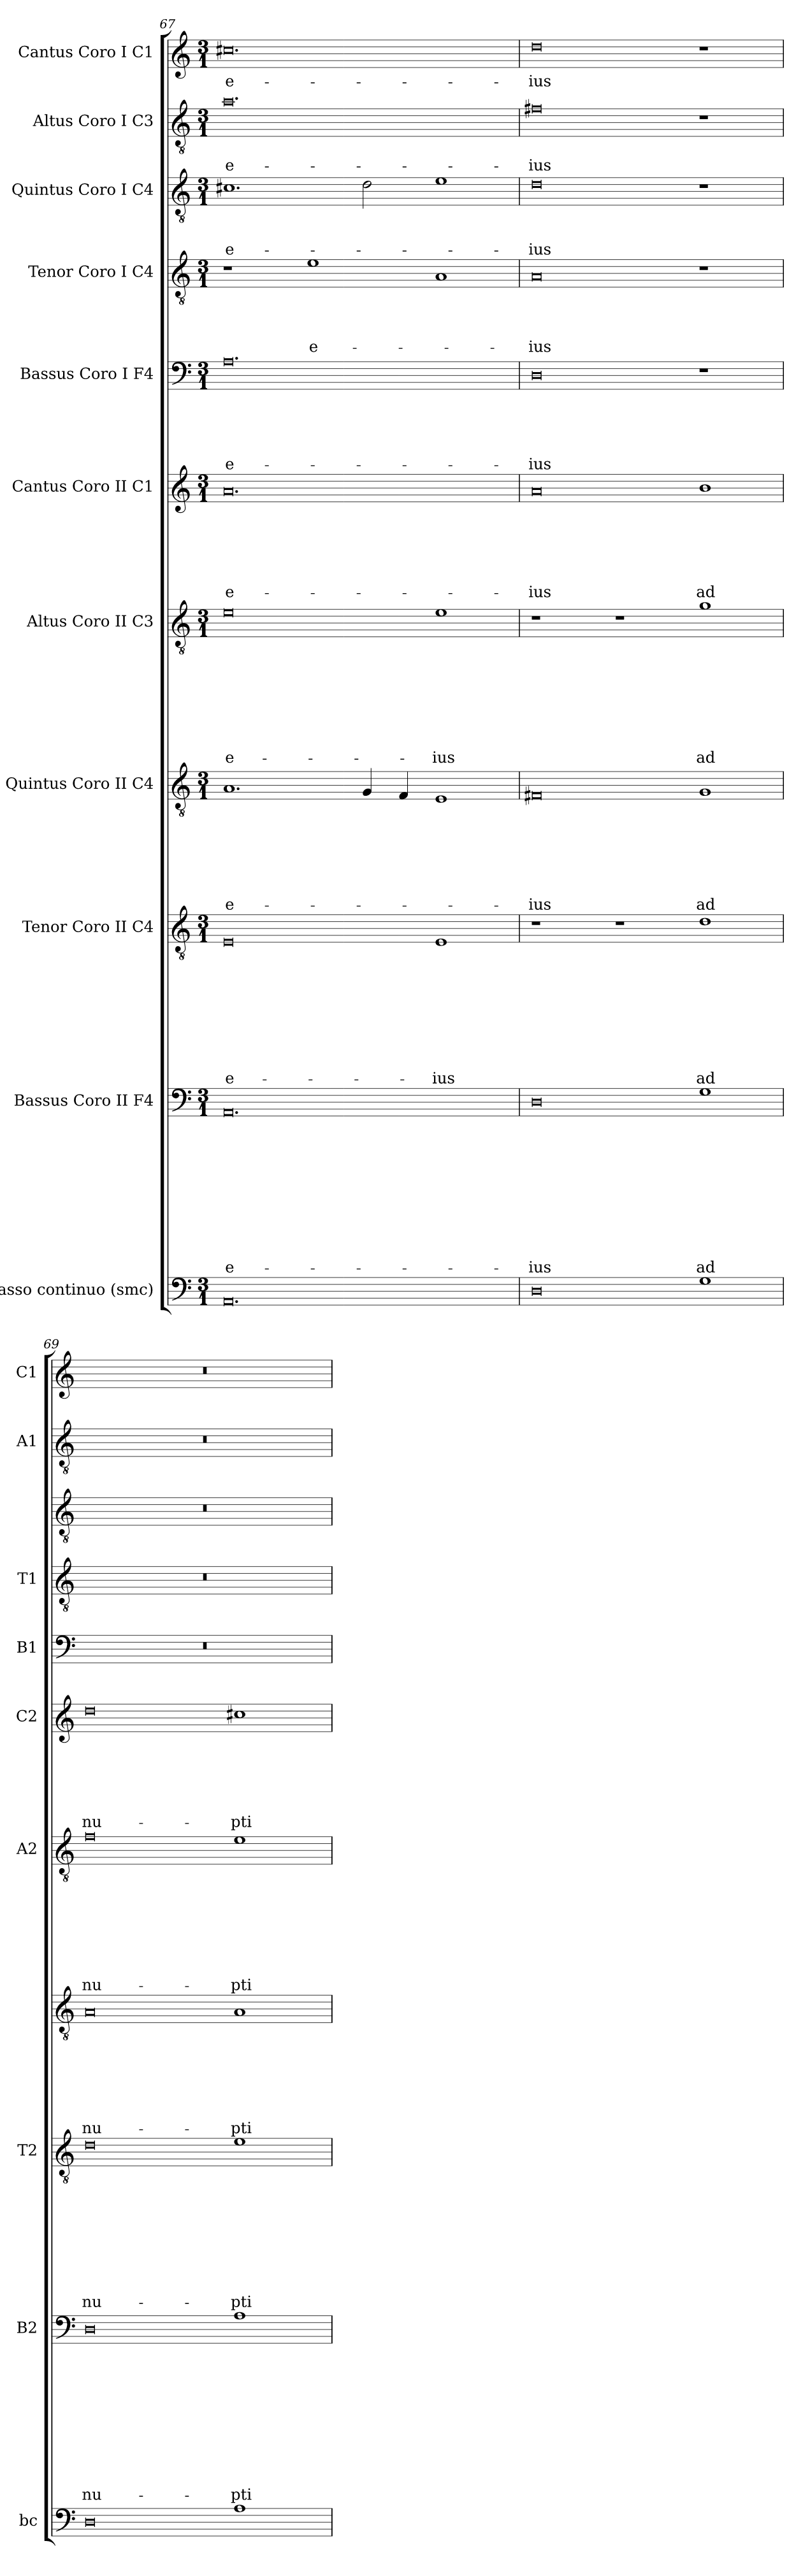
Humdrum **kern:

**kern	**kern	**text	**text	**text	**text	**text	**text	**text	**text	**text	**text	**kern	**text	**text	**text	**text	**text	**text	**text	**text	**text	**kern	**text	**text	**text	**text	**text	**text	**text	**kern	**text	**text	**text	**text	**text	**text	**text	**text	**kern	**text	**text	**text	**text	**text	**text	**kern	**text	**text	**text	**text	**text	**kern	**text	**text	**text	**text	**kern	**text	**text	**text	**kern	**text	**text	**kern	**text
*part11	*part10	*part10	*part10	*part10	*part10	*part10	*part10	*part10	*part10	*part10	*part10	*part9	*part9	*part9	*part9	*part9	*part9	*part9	*part9	*part9	*part9	*part8	*part8	*part8	*part8	*part8	*part8	*part8	*part8	*part7	*part7	*part7	*part7	*part7	*part7	*part7	*part7	*part7	*part6	*part6	*part6	*part6	*part6	*part6	*part6	*part5	*part5	*part5	*part5	*part5	*part5	*part4	*part4	*part4	*part4	*part4	*part3	*part3	*part3	*part3	*part2	*part2	*part2	*part1	*part1
*staff11	*staff10	*staff10	*staff10	*staff10	*staff10	*staff10	*staff10	*staff10	*staff10	*staff10	*staff10	*staff9	*staff9	*staff9	*staff9	*staff9	*staff9	*staff9	*staff9	*staff9	*staff9	*staff8	*staff8	*staff8	*staff8	*staff8	*staff8	*staff8	*staff8	*staff7	*staff7	*staff7	*staff7	*staff7	*staff7	*staff7	*staff7	*staff7	*staff6	*staff6	*staff6	*staff6	*staff6	*staff6	*staff6	*staff5	*staff5	*staff5	*staff5	*staff5	*staff5	*staff4	*staff4	*staff4	*staff4	*staff4	*staff3	*staff3	*staff3	*staff3	*staff2	*staff2	*staff2	*staff1	*staff1
*I"Basso continuo (smc)	*I"Bassus  Coro II F4	*	*	*	*	*	*	*	*	*	*	*I"Tenor Coro II C4	*	*	*	*	*	*	*	*	*	*I"Quintus  Coro II C4	*	*	*	*	*	*	*	*I"Altus  Coro II C3	*	*	*	*	*	*	*	*	*I"Cantus  Coro II C1	*	*	*	*	*	*	*I"Bassus  Coro I F4	*	*	*	*	*	*I"Tenor  Coro I C4	*	*	*	*	*I"Quintus Coro I C4	*	*	*	*I"Altus Coro I C3	*	*	*I"Cantus  Coro I C1	*
*I'bc	*I'B2	*	*	*	*	*	*	*	*	*	*	*I'T2	*	*	*	*	*	*	*	*	*	*	*	*	*	*	*	*	*	*I'A2	*	*	*	*	*	*	*	*	*I'C2	*	*	*	*	*	*	*I'B1	*	*	*	*	*	*I'T1	*	*	*	*	*	*	*	*	*I'A1	*	*	*I'C1	*
*clefF4	*clefF4	*	*	*	*	*	*	*	*	*	*	*clefGv2	*	*	*	*	*	*	*	*	*	*clefGv2	*	*	*	*	*	*	*	*clefGv2	*	*	*	*	*	*	*	*	*clefG2	*	*	*	*	*	*	*clefF4	*	*	*	*	*	*clefGv2	*	*	*	*	*clefGv2	*	*	*	*clefGv2	*	*	*clefG2	*
*k[]	*k[]	*	*	*	*	*	*	*	*	*	*	*k[]	*	*	*	*	*	*	*	*	*	*k[]	*	*	*	*	*	*	*	*k[]	*	*	*	*	*	*	*	*	*k[]	*	*	*	*	*	*	*k[]	*	*	*	*	*	*k[]	*	*	*	*	*k[]	*	*	*	*k[]	*	*	*k[]	*
*C:	*C:	*	*	*	*	*	*	*	*	*	*	*C:	*	*	*	*	*	*	*	*	*	*C:	*	*	*	*	*	*	*	*C:	*	*	*	*	*	*	*	*	*C:	*	*	*	*	*	*	*C:	*	*	*	*	*	*C:	*	*	*	*	*C:	*	*	*	*C:	*	*	*C:	*
*M3/1	*M3/1	*	*	*	*	*	*	*	*	*	*	*M3/1	*	*	*	*	*	*	*	*	*	*M3/1	*	*	*	*	*	*	*	*M3/1	*	*	*	*	*	*	*	*	*M3/1	*	*	*	*	*	*	*M3/1	*	*	*	*	*	*M3/1	*	*	*	*	*M3/1	*	*	*	*M3/1	*	*	*M3/1	*
=67	=67	=67	=67	=67	=67	=67	=67	=67	=67	=67	=67	=67	=67	=67	=67	=67	=67	=67	=67	=67	=67	=67	=67	=67	=67	=67	=67	=67	=67	=67	=67	=67	=67	=67	=67	=67	=67	=67	=67	=67	=67	=67	=67	=67	=67	=67	=67	=67	=67	=67	=67	=67	=67	=67	=67	=67	=67	=67	=67	=67	=67	=67	=67	=67	=67
!	!	!	!	!	!	!	!	!	!	!	!LO:LY:b	!	!	!	!	!	!	!	!	!	!LO:LY:b	!	!	!	!	!	!	!	!LO:LY:b	!	!	!	!	!	!	!	!	!LO:LY:b	!	!	!	!	!	!	!LO:LY:b	!	!	!	!	!	!LO:LY:b	!	!	!	!	!	!	!	!	!LO:LY:b	!	!	!LO:LY:b	!	!LO:LY:b
0.AA	0.AA	.	.	.	.	.	.	.	.	.	e-	0E	.	.	.	.	.	.	.	.	e-	1.A	.	.	.	.	.	.	e-	0e	.	.	.	.	.	.	.	e-	0.a	.	.	.	.	.	e-	0.A	.	.	.	.	e-	1r	.	.	.	.	1.c#X	.	.	e-	0.a	.	e-	0.cc#X	e-
!	!	!	!	!	!	!	!	!	!	!	!	!	!	!	!	!	!	!	!	!	!	!	!	!	!	!	!	!	!	!	!	!	!	!	!	!	!	!	!	!	!	!	!	!	!	!	!	!	!	!	!	!	!	!	!	!LO:LY:b	!	!	!	!	!	!	!	!	!
.	.	.	.	.	.	.	.	.	.	.	.	.	.	.	.	.	.	.	.	.	.	.	.	.	.	.	.	.	.	.	.	.	.	.	.	.	.	.	.	.	.	.	.	.	.	.	.	.	.	.	.	1e	.	.	.	e-	.	.	.	.	.	.	.	.	.
.	.	.	.	.	.	.	.	.	.	.	.	.	.	.	.	.	.	.	.	.	.	4G/	.	.	.	.	.	.	.	.	.	.	.	.	.	.	.	.	.	.	.	.	.	.	.	.	.	.	.	.	.	.	.	.	.	.	2d\	.	.	.	.	.	.	.	.
.	.	.	.	.	.	.	.	.	.	.	.	.	.	.	.	.	.	.	.	.	.	4F/	.	.	.	.	.	.	.	.	.	.	.	.	.	.	.	.	.	.	.	.	.	.	.	.	.	.	.	.	.	.	.	.	.	.	.	.	.	.	.	.	.	.	.
!	!	!	!	!	!	!	!	!	!	!	!	!	!	!	!	!	!	!	!	!	!LO:LY:b	!	!	!	!	!	!	!	!	!	!	!	!	!	!	!	!	!LO:LY:b	!	!	!	!	!	!	!	!	!	!	!	!	!	!	!	!	!	!	!	!	!	!	!	!	!	!	!
.	.	.	.	.	.	.	.	.	.	.	.	1E	.	.	.	.	.	.	.	.	-ius	1E	.	.	.	.	.	.	.	1e	.	.	.	.	.	.	.	-ius	.	.	.	.	.	.	.	.	.	.	.	.	.	1A	.	.	.	.	1e	.	.	.	.	.	.	.	.
=68	=68	=68	=68	=68	=68	=68	=68	=68	=68	=68	=68	=68	=68	=68	=68	=68	=68	=68	=68	=68	=68	=68	=68	=68	=68	=68	=68	=68	=68	=68	=68	=68	=68	=68	=68	=68	=68	=68	=68	=68	=68	=68	=68	=68	=68	=68	=68	=68	=68	=68	=68	=68	=68	=68	=68	=68	=68	=68	=68	=68	=68	=68	=68	=68	=68
!	!	!	!	!	!	!	!	!	!	!	!LO:LY:b	!	!	!	!	!	!	!	!	!	!	!	!	!	!	!	!	!	!LO:LY:b	!	!	!	!	!	!	!	!	!	!	!	!	!	!	!	!LO:LY:b	!	!	!	!	!	!LO:LY:b	!	!	!	!	!LO:LY:b	!	!	!	!LO:LY:b	!	!	!LO:LY:b	!	!LO:LY:b
0D	0D	.	.	.	.	.	.	.	.	.	-ius	1r	.	.	.	.	.	.	.	.	.	0F#X	.	.	.	.	.	.	-ius	1r	.	.	.	.	.	.	.	.	0a	.	.	.	.	.	-ius	0D	.	.	.	.	-ius	0A	.	.	.	-ius	0d	.	.	-ius	0f#X	.	-ius	0dd	-ius
.	.	.	.	.	.	.	.	.	.	.	.	1r	.	.	.	.	.	.	.	.	.	.	.	.	.	.	.	.	.	1r	.	.	.	.	.	.	.	.	.	.	.	.	.	.	.	.	.	.	.	.	.	.	.	.	.	.	.	.	.	.	.	.	.	.	.
!	!	!	!	!	!	!	!	!	!	!	!LO:LY:b	!	!	!	!	!	!	!	!	!	!LO:LY:b	!	!	!	!	!	!	!	!LO:LY:b	!	!	!	!	!	!	!	!	!LO:LY:b	!	!	!	!	!	!	!LO:LY:b	!	!	!	!	!	!	!	!	!	!	!	!	!	!	!	!	!	!	!	!
1G	1G	.	.	.	.	.	.	.	.	.	ad	1d	.	.	.	.	.	.	.	.	ad	1G	.	.	.	.	.	.	ad	1g	.	.	.	.	.	.	.	ad	1b	.	.	.	.	.	ad	1r	.	.	.	.	.	1r	.	.	.	.	1r	.	.	.	1r	.	.	1r	.
=69	=69	=69	=69	=69	=69	=69	=69	=69	=69	=69	=69	=69	=69	=69	=69	=69	=69	=69	=69	=69	=69	=69	=69	=69	=69	=69	=69	=69	=69	=69	=69	=69	=69	=69	=69	=69	=69	=69	=69	=69	=69	=69	=69	=69	=69	=69	=69	=69	=69	=69	=69	=69	=69	=69	=69	=69	=69	=69	=69	=69	=69	=69	=69	=69	=69
!	!	!	!	!	!	!	!	!	!	!	!LO:LY:b	!	!	!	!	!	!	!	!	!	!LO:LY:b	!	!	!	!	!	!	!	!LO:LY:b	!	!	!	!	!	!	!	!	!LO:LY:b	!	!	!	!	!	!	!LO:LY:b	!	!	!	!	!	!	!	!	!	!	!	!	!	!	!	!	!	!	!	!
0D	0D	.	.	.	.	.	.	.	.	.	nu-	0d	.	.	.	.	.	.	.	.	nu-	0A	.	.	.	.	.	.	nu-	0f	.	.	.	.	.	.	.	nu-	0dd	.	.	.	.	.	nu-	0.r	.	.	.	.	.	0.r	.	.	.	.	0.r	.	.	.	0.r	.	.	0.r	.
!	!	!	!	!	!	!	!	!	!	!	!LO:LY:b	!	!	!	!	!	!	!	!	!	!LO:LY:b	!	!	!	!	!	!	!	!LO:LY:b	!	!	!	!	!	!	!	!	!LO:LY:b	!	!	!	!	!	!	!LO:LY:b	!	!	!	!	!	!	!	!	!	!	!	!	!	!	!	!	!	!	!	!
1A	1A	.	.	.	.	.	.	.	.	.	-pti-	1e	.	.	.	.	.	.	.	.	-pti-	1A	.	.	.	.	.	.	-pti-	1e	.	.	.	.	.	.	.	-pti-	1cc#X	.	.	.	.	.	-pti-	.	.	.	.	.	.	.	.	.	.	.	.	.	.	.	.	.	.	.	.
=	=	=	=	=	=	=	=	=	=	=	=	=	=	=	=	=	=	=	=	=	=	=	=	=	=	=	=	=	=	=	=	=	=	=	=	=	=	=	=	=	=	=	=	=	=	=	=	=	=	=	=	=	=	=	=	=	=	=	=	=	=	=	=	=	=
*-	*-	*-	*-	*-	*-	*-	*-	*-	*-	*-	*-	*-	*-	*-	*-	*-	*-	*-	*-	*-	*-	*-	*-	*-	*-	*-	*-	*-	*-	*-	*-	*-	*-	*-	*-	*-	*-	*-	*-	*-	*-	*-	*-	*-	*-	*-	*-	*-	*-	*-	*-	*-	*-	*-	*-	*-	*-	*-	*-	*-	*-	*-	*-	*-	*-
